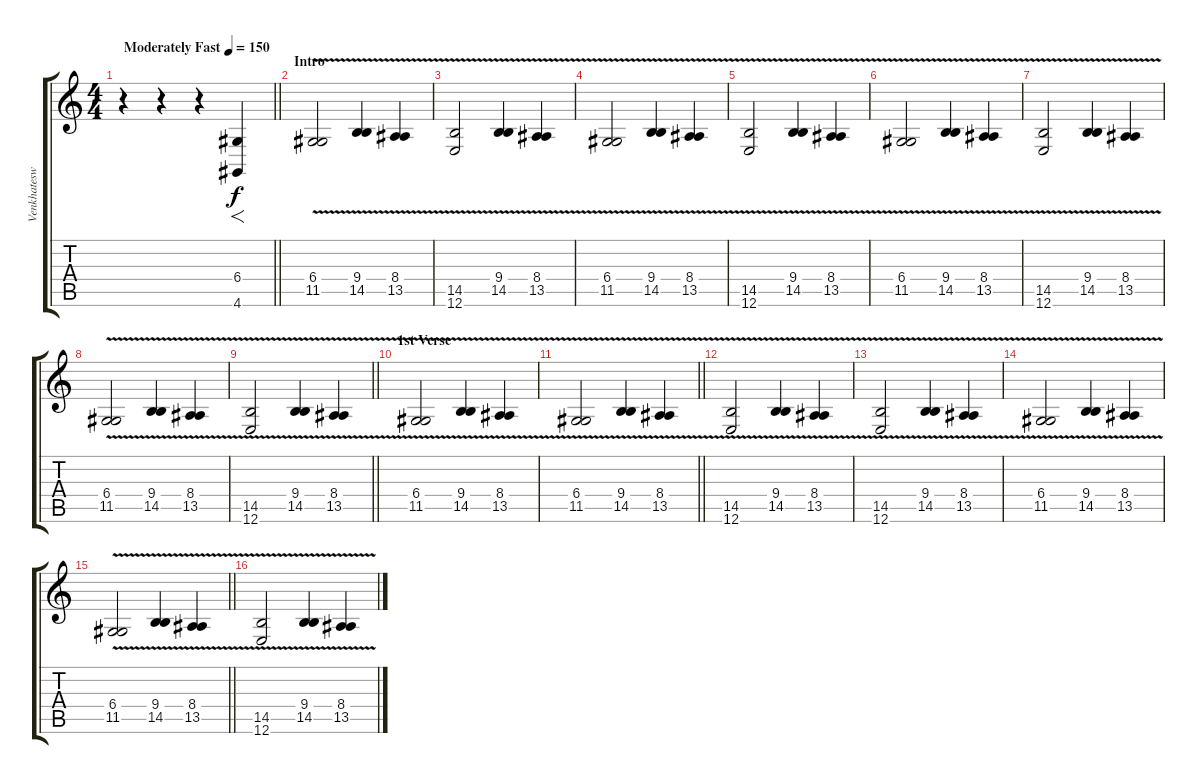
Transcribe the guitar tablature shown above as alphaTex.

\track ("Venkhateswehra" "Venkhatesw") {instrument stringensemble1}
\staff {score tabs}
\tuning (E4 B3 G3 D3 A2 E2) {hide}
\ts (4 4)
\tempo (150 "Moderately Fast")
\clef g2
\barLineRight lightlight
\ks c
r.4{dy f instrument stringensemble1} r.4 r.4 (6.4 4.6).4{f} |
\section ("" "Intro")
(6.4 11.5{v}).2 (9.4 14.5{v}).4 (8.4 13.5{v}).4 |
(14.5 12.6{v}).2 (9.4 14.5{v}).4 (8.4 13.5{v}).4 |
(6.4 11.5{v}).2 (9.4 14.5{v}).4 (8.4 13.5{v}).4 |
(14.5 12.6{v}).2 (9.4 14.5{v}).4 (8.4 13.5{v}).4 |
(6.4 11.5{v}).2 (9.4 14.5{v}).4 (8.4 13.5{v}).4 |
(14.5 12.6{v}).2 (9.4 14.5{v}).4 (8.4 13.5{v}).4 |
(6.4 11.5{v}).2 (9.4 14.5{v}).4 (8.4 13.5{v}).4 |
\barLineRight lightlight
(14.5 12.6{v}).2 (9.4 14.5{v}).4 (8.4 13.5{v}).4 |
\section ("" "1st Verse")
(6.4 11.5{v}).2 (9.4 14.5{v}).4 (8.4 13.5{v}).4 |
\barLineRight lightlight
(6.4 11.5{v}).2 (9.4 14.5{v}).4 (8.4 13.5{v}).4 |
(14.5 12.6{v}).2 (9.4 14.5{v}).4 (8.4 13.5{v}).4 |
(14.5 12.6{v}).2 (9.4 14.5{v}).4 (8.4 13.5{v}).4 |
(6.4 11.5{v}).2 (9.4 14.5{v}).4 (8.4 13.5{v}).4 |
\barLineRight lightlight
(6.4 11.5{v}).2 (9.4 14.5{v}).4 (8.4 13.5{v}).4 |
(14.5 12.6{v}).2 (9.4 14.5{v}).4 (8.4 13.5{v}).4
